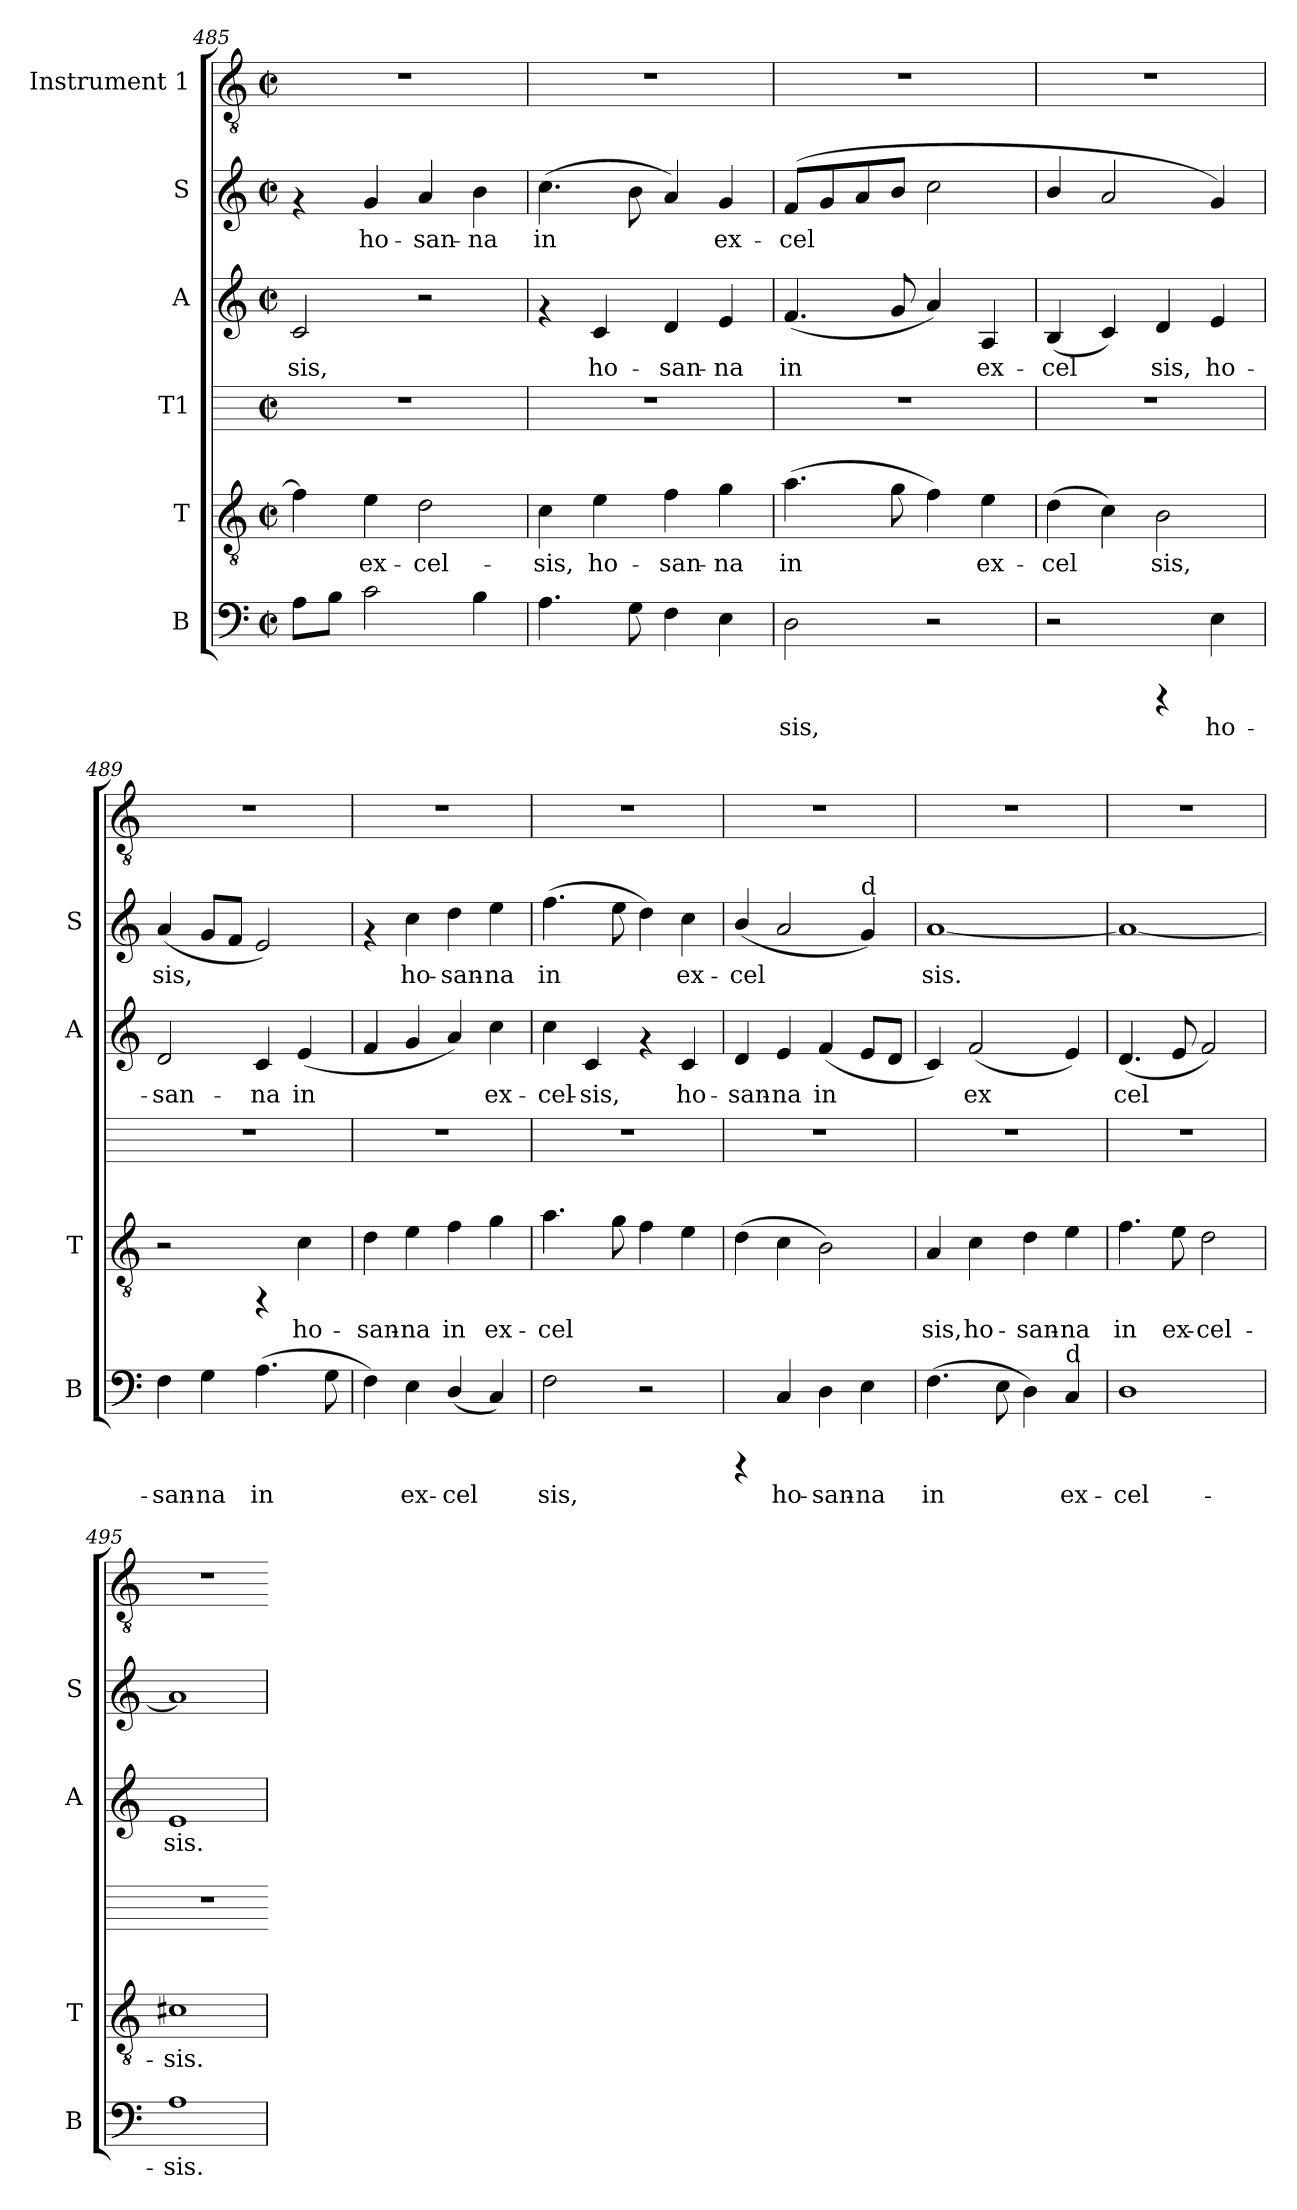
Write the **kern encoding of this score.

**kern	**text	**kern	**text	**kern	**kern	**text	**kern	**text	**kern
*part6	*part6	*part5	*part5	*part4	*part3	*part3	*part2	*part2	*part1
*staff6	*staff6	*staff5	*staff5	*staff4	*staff3	*staff3	*staff2	*staff2	*staff1
*I"B	*	*I"T	*	*I"T1	*I"A	*	*I"S	*	*I"Instrument 1
*I'B	*	*I'T	*	*	*I'A	*	*I'S	*	*
*clefF4	*	*clefGv2	*	*	*clefG2	*	*clefG2	*	*clefGv2
*k[]	*	*k[]	*	*k[]	*k[]	*	*k[]	*	*k[]
*C:	*	*C:	*	*C:	*C:	*	*C:	*	*C:
*M2/2	*	*M2/2	*	*M2/2	*M2/2	*	*M2/2	*	*M2/2
*met(c|)	*	*met(c|)	*	*met(c|)	*met(c|)	*	*met(c|)	*	*met(c|)
=485	=485	=485	=485	=485	=485	=485	=485	=485	=485
!	!	!	!LO:LY:b:cj	!	!	!LO:LY:b:cj	!	!	!
8A\L	.	4f\]	.	1r	2c/	sis,	4rf	.	1r
8B\J	.	.	.	.	.	.	.	.	.
!	!	!	!LO:LY:b:cj	!	!	!	!	!LO:LY:b:cj	!
2c\	.	4e\	ex-	.	.	.	4g/	ho-	.
!	!	!	!LO:LY:b:cj	!	!	!	!	!LO:LY:b:cj	!
.	.	2d\	-cel-	.	2r	.	4a/	-san-	.
!	!	!	!	!	!	!	!	!LO:LY:b:cj	!
4B\	.	.	.	.	.	.	4b\	-na	.
=486	=486	=486	=486	=486	=486	=486	=486	=486	=486
!	!	!	!LO:LY:b:cj	!	!	!	!	!LO:LY:b:cj	!
4.A\	.	4c\	-sis,	1r	4rf	.	(>4.cc\	in	1r
!	!	!	!LO:LY:b:cj	!	!	!LO:LY:b:cj	!	!	!
.	.	4e\	ho-	.	4c/	ho-	.	.	.
!	!	!	!	!	!	!	!	!LO:LY:b:cj	!
8G\	.	.	.	.	.	.	8b\	.	.
!	!	!	!LO:LY:b:cj	!	!	!LO:LY:b:cj	!	!LO:LY:b:cj	!
4F\	.	4f\	-san-	.	4d/	-san-	4a/)	.	.
!	!	!	!LO:LY:b:cj	!	!	!LO:LY:b:cj	!	!LO:LY:b:cj	!
4E\	.	4g\	-na	.	4e/	-na	4g/	ex-	.
!!LO:PB:g=z
=487	=487	=487	=487	=487	=487	=487	=487	=487	=487
!	!LO:LY:b:cj	!	!LO:LY:b:cj	!	!	!LO:LY:b:cj	!	!LO:LY:b:cj	!
2D\	sis,	(>4.a\	in	1r	(<4.f/	in	(<8f/L	-cel-	1r
!	!	!	!	!	!	!	!	!LO:LY:b:cj	!
.	.	.	.	.	.	.	8g/	-	.
!	!	!	!	!	!	!	!	!LO:LY:b:cj	!
.	.	.	.	.	.	.	8a/	.	.
!	!	!	!LO:LY:b:cj	!	!	!LO:LY:b:cj	!	!LO:LY:b:cj	!
.	.	8g\	.	.	8g/	.	8b/J	.	.
!	!	!	!LO:LY:b:cj	!	!	!LO:LY:b:cj	!	!LO:LY:b:cj	!
2r	.	4f\)	.	.	4a/)	.	2cc\	.	.
!	!	!	!LO:LY:b:cj	!	!	!LO:LY:b:cj	!	!	!
.	.	4e\	ex-	.	4A/	ex-	.	.	.
=488	=488	=488	=488	=488	=488	=488	=488	=488	=488
!	!	!	!LO:LY:b:cj	!	!	!LO:LY:b:cj	!	!	!
2r	.	(>4d\	-cel-	1r	(<4B/	-cel-	4b/	.	1r
!	!	!	!LO:LY:b:cj	!	!	!LO:LY:b:cj	!	!	!
.	.	4c\)	--	.	4c/)	--	2a/	.	.
!	!	!	!LO:LY:b:cj	!	!	!LO:LY:b:cj	!	!	!
4rCCC	.	2B\	-sis,	.	4d/	-sis,	.	.	.
!	!LO:LY:b:cj	!	!	!	!	!LO:LY:b:cj	!	!	!
4E\	ho-	.	.	.	4e/	ho-	4g/)	.	.
=489	=489	=489	=489	=489	=489	=489	=489	=489	=489
!	!LO:LY:b:cj	!	!	!	!	!LO:LY:b:cj	!	!LO:LY:b:cj	!
4F\	-san-	2r	.	1r	2d/	-san-	(<4a/	sis,	1r
!	!LO:LY:b:cj	!	!	!	!	!	!	!LO:LY:b:cj	!
4G\	-na	.	.	.	.	.	8g/L	.	.
!	!	!	!	!	!	!	!	!LO:LY:b:cj	!
.	.	.	.	.	.	.	8f/J	.	.
!	!LO:LY:b:cj	!	!	!	!	!LO:LY:b:cj	!	!LO:LY:b:cj	!
(>4.A\	in	4rFF	.	.	4c/	-na	2e/)	.	.
!	!	!	!LO:LY:b:cj	!	!	!LO:LY:b:cj	!	!	!
.	.	4c\	ho-	.	(<4e/	in	.	.	.
!	!LO:LY:b:cj	!	!	!	!	!	!	!	!
8G\	.	.	.	.	.	.	.	.	.
=490	=490	=490	=490	=490	=490	=490	=490	=490	=490
!	!LO:LY:b:cj	!	!LO:LY:b:cj	!	!	!LO:LY:b:cj	!	!	!
4F\)	.	4d\	-san-	1r	4f/	.	4rf	.	1r
!	!LO:LY:b:cj	!	!LO:LY:b:cj	!	!	!LO:LY:b:cj	!	!LO:LY:b:cj	!
4E\	ex-	4e\	-na	.	4g/	.	4cc\	ho-	.
!	!LO:LY:b:cj	!	!LO:LY:b:cj	!	!	!LO:LY:b:cj	!	!LO:LY:b:cj	!
(<4D/	-cel-	4f\	in	.	4a/)	.	4dd\	-san-	.
!	!LO:LY:b:cj	!	!LO:LY:b:cj	!	!	!LO:LY:b:cj	!	!LO:LY:b:cj	!
4C/)	-	4g\	ex-	.	4cc\	ex-	4ee\	-na	.
=491	=491	=491	=491	=491	=491	=491	=491	=491	=491
!	!LO:LY:b:cj	!	!LO:LY:b:cj	!	!	!LO:LY:b:cj	!	!LO:LY:b:cj	!
2F\	sis,	4.a\	-cel-	1r	4cc\	-cel-	(>4.ff\	in	1r
!	!	!	!	!	!	!LO:LY:b:cj	!	!	!
.	.	.	.	.	4c/	-sis,	.	.	.
!	!	!	!LO:LY:b:cj	!	!	!	!	!LO:LY:b:cj	!
.	.	8g\	-	.	.	.	8ee\	.	.
!	!	!	!LO:LY:b:cj	!	!	!	!	!LO:LY:b:cj	!
2r	.	4f\	.	.	4rf	.	4dd\)	.	.
!	!	!	!LO:LY:b:cj	!	!	!LO:LY:b:cj	!	!LO:LY:b:cj	!
.	.	4e\	.	.	4c/	ho-	4cc\	ex-	.
!!LO:LB:g=z
=492	=492	=492	=492	=492	=492	=492	=492	=492	=492
!	!	!	!	!	!	!LO:LY:b:cj	!	!LO:LY:b:cj	!
4rCCC	.	(>4d\	.	1r	4d/	-san-	(<4b/	-cel-	1r
!	!LO:LY:b:cj	!	!	!	!	!LO:LY:b:cj	!	!LO:LY:b:cj	!
4C/	ho-	4c\	.	.	4e/	-na	2a/	-	.
!	!LO:LY:b:cj	!	!	!	!	!LO:LY:b:cj	!	!	!
4D\	-san-	2B\)	.	.	(<4f/	in	.	.	.
!	!	!	!	!	!	!	!LO:TX:a:t=d	!	!
!	!LO:LY:b:cj	!	!	!	!	!LO:LY:b:cj	!	!LO:LY:b:cj	!
4E\	-na	.	.	.	8e/L	.	4g/)	.	.
!	!	!	!	!	!	!LO:LY:b:cj	!	!	!
.	.	.	.	.	8d/J	.	.	.	.
=493	=493	=493	=493	=493	=493	=493	=493	=493	=493
!	!LO:LY:b:cj	!	!LO:LY:b:cj	!	!	!LO:LY:b:cj	!	!LO:LY:b:cj	!
(>4.F\	in	4A/	sis,	1r	4c/)	.	[<1a	sis.	1r
!	!	!	!LO:LY:b:cj	!	!	!LO:LY:b:cj	!	!	!
.	.	4c\	ho-	.	(<2f/	ex-	.	.	.
!	!LO:LY:b:cj	!	!	!	!	!	!	!	!
8E\	.	.	.	.	.	.	.	.	.
!	!LO:LY:b:cj	!	!LO:LY:b:cj	!	!	!	!	!	!
4D\)	.	4d\	-san-	.	.	.	.	.	.
!LO:TX:a:t=d	!	!	!	!	!	!	!	!	!
!	!LO:LY:b:cj	!	!LO:LY:b:cj	!	!	!LO:LY:b:cj	!	!	!
4C/	ex-	4e\	-na	.	4e/)	-	.	.	.
=494	=494	=494	=494	=494	=494	=494	=494	=494	=494
!	!LO:LY:b:cj	!	!LO:LY:b:cj	!	!	!LO:LY:b:cj	!	!	!
1D	-cel-	4.f\	in	1r	(<4.d/	cel-	1a_<	.	1r
!	!	!	!LO:LY:b:cj	!	!	!LO:LY:b:cj	!	!	!
.	.	8e\	ex-	.	8e/	-	.	.	.
!	!	!	!LO:LY:b:cj	!	!	!LO:LY:b:cj	!	!	!
.	.	2d\	-cel-	.	2f/)	.	.	.	.
=495	=495	=495	=495	=495	=495	=495	=495	=495	=495
!	!LO:LY:b:cj	!	!LO:LY:b:cj	!	!	!LO:LY:b:cj	!	!	!
1A	-sis.	1c#X	-sis.	1r	1e	sis.	1a]	.	1r
=!	=	=!	=	=!	=!	=	=!	=	=
*-	*-	*-	*-	*-	*-	*-	*-	*-	*-
